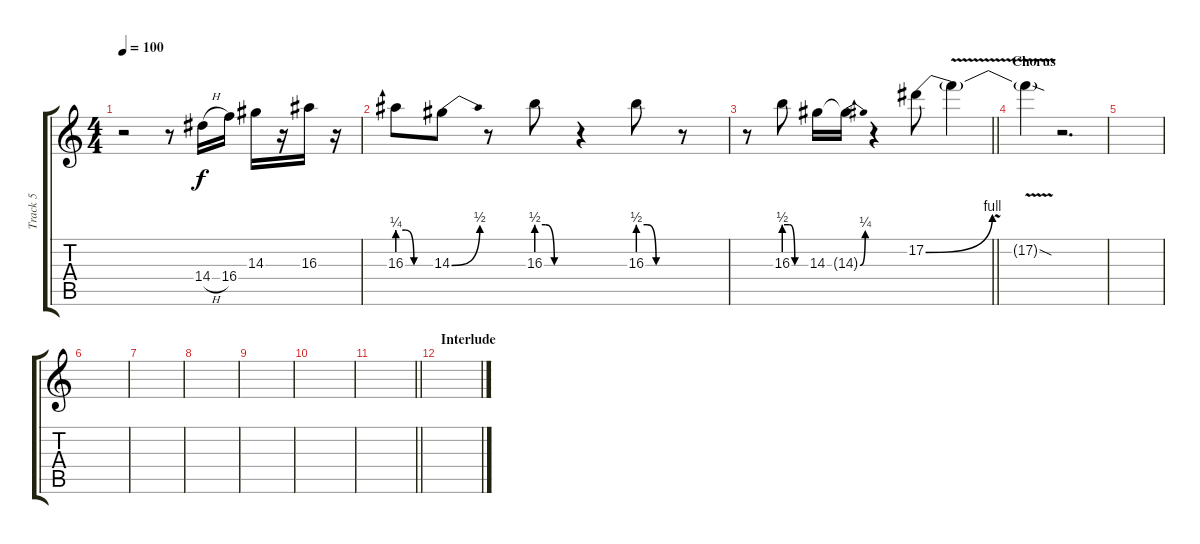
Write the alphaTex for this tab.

\track ("Track 5" "Track 5") {instrument distortionguitar}
\staff {score tabs}
\tuning (Eb4 Bb3 Gb3 Db3 Ab2 Eb2) {hide}
\ts (4 4)
\tempo 100
\clef g2
\ks c
r.2{dy f} r.8 14.4{h}.16 16.4.16 14.3.16 r.16 16.3.16 r.16 |
16.3{be (custom 0 1 15 1 30 0 60 0)}.8 14.3{be (bend 0 0 60 2)}.8 r.8 16.3{be (custom 0 2 15 2 30 0 60 0)}.8 r.4 16.3{be (custom 0 2 15 2 30 0 60 0)}.8 r.8 |
\barLineRight lightlight
r.8 16.3{be (custom 0 2 15 2 30 0 60 0)}.8 14.3.16 14.3{be (bend 0 0 60 1) t}.16 r.4 17.2{be (bend 0 0 60 4)}.8 17.2{v t}.4 |
\section ("" "Chorus")
17.2{sod t}.4 r.2{d} |
|
|
|
|
|
|
\barLineRight lightlight
|
\section ("" "Interlude")
